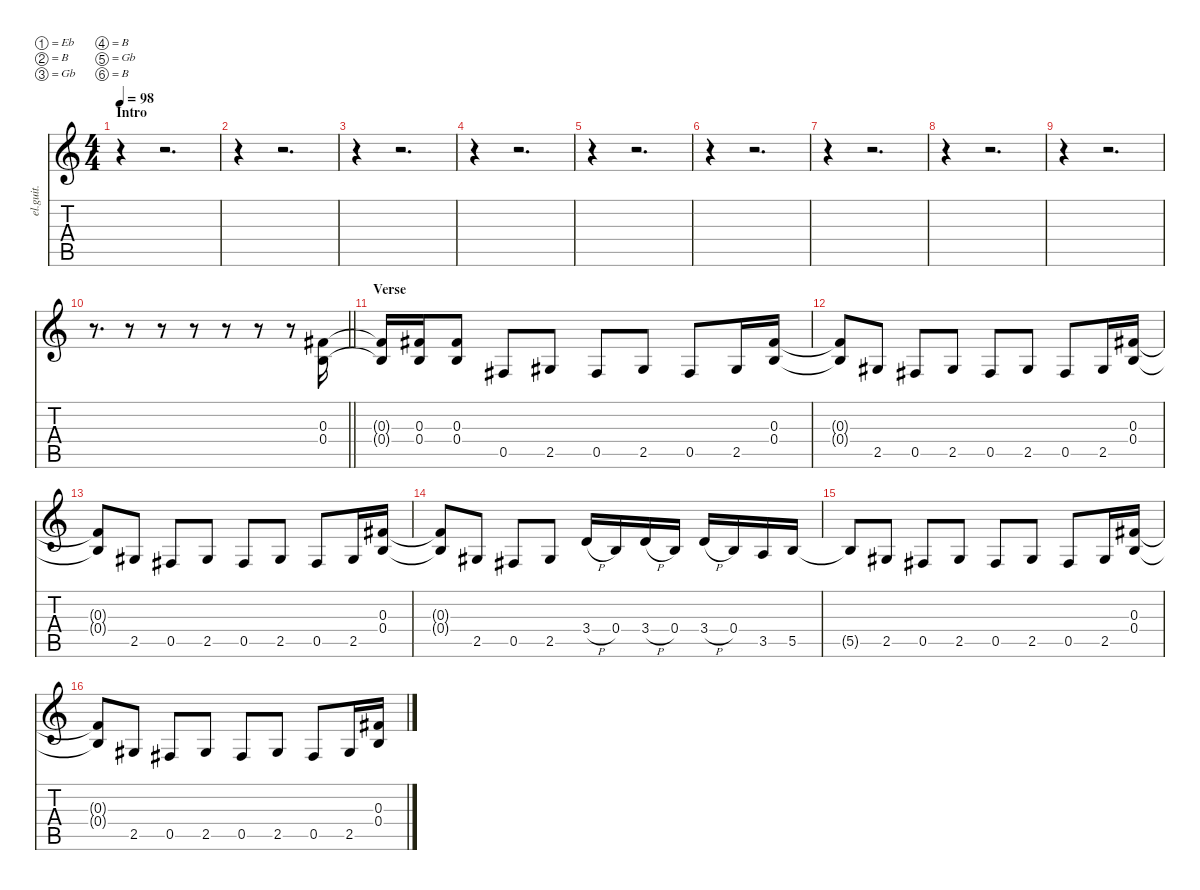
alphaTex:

\defaultSystemsLayout 4
\hideDynamics
\bracketExtendMode nobrackets
\otherSystemsTrackNameOrientation horizontal
\track ("Devin Townsend" "el.guit.") {instrument electricguitarclean}
\staff {score tabs}
\tuning (Eb4 B3 Gb3 B2 Gb2 B1)
\ts (4 4)
\section ("" "Intro")
\tempo 98
\clef g2
\ks c
r.4{dy f instrument electricguitarclean beam Down} r.2{d beam Down} |
r.4{beam Down} r.2{d beam Down} |
r.4{beam Down} r.2{d beam Down} |
r.4{beam Down} r.2{d beam Down} |
r.4{beam Down} r.2{d beam Down} |
r.4{beam Down} r.2{d beam Down} |
r.4{beam Down} r.2{d beam Down} |
r.4{beam Down} r.2{d beam Down} |
r.4{beam Down} r.2{d beam Down} |
\barLineRight lightlight
r.8{d beam Down} r.8{beam Down} r.8{beam Down} r.8{beam Down} r.8{beam Down} r.8{beam Down} r.8{beam Down} (0.3{acc #} 0.4).16{beam Up} |
\section ("" "Verse")
(0.3{t acc #} 0.4{t}).16{beam Up} (0.3{acc #} 0.4).16{beam Up} (0.3{acc #} 0.4).8{beam Up} 0.5{acc #}.8{beam Up} 2.5{acc #}.8{beam Up} 0.5{acc #}.8{beam Up} 2.5{acc #}.8{beam Up} 0.5{acc #}.8{beam Up} 2.5{acc #}.16{beam Up} (0.3{acc #} 0.4).16{beam Up} |
(0.3{t acc #} 0.4{t}).8{beam Up} 2.5{acc #}.8{beam Up} 0.5{acc #}.8{beam Up} 2.5{acc #}.8{beam Up} 0.5{acc #}.8{beam Up} 2.5{acc #}.8{beam Up} 0.5{acc #}.8{beam Up} 2.5{acc #}.16{beam Up} (0.3{acc #} 0.4).16{beam Up} |
(0.3{t acc #} 0.4{t}).8{beam Up} 2.5{acc #}.8{beam Up} 0.5{acc #}.8{beam Up} 2.5{acc #}.8{beam Up} 0.5{acc #}.8{beam Up} 2.5{acc #}.8{beam Up} 0.5{acc #}.8{beam Up} 2.5{acc #}.16{beam Up} (0.3{acc #} 0.4).16{beam Up} |
(0.3{t acc #} 0.4{t}).8{beam Up} 2.5{acc #}.8{beam Up} 0.5{acc #}.8{beam Up} 2.5{acc #}.8{beam Up} 3.4{h}.16{beam Up} 0.4.16{beam Up} 3.4{h}.16{beam Up} 0.4.16{beam Up} 3.4{h}.16{beam Up} 0.4.16{beam Up} 3.5.16{beam Up} 5.5.16{beam Up} |
5.5{t}.8{beam Up} 2.5{acc #}.8{beam Up} 0.5{acc #}.8{beam Up} 2.5{acc #}.8{beam Up} 0.5{acc #}.8{beam Up} 2.5{acc #}.8{beam Up} 0.5{acc #}.8{beam Up} 2.5{acc #}.16{beam Up} (0.3{acc #} 0.4).16{beam Up} |
(0.3{t acc #} 0.4{t}).8{beam Up} 2.5{acc #}.8{beam Up} 0.5{acc #}.8{beam Up} 2.5{acc #}.8{beam Up} 0.5{acc #}.8{beam Up} 2.5{acc #}.8{beam Up} 0.5{acc #}.8{beam Up} 2.5{acc #}.16{beam Up} (0.3{acc #} 0.4).16{beam Up}
